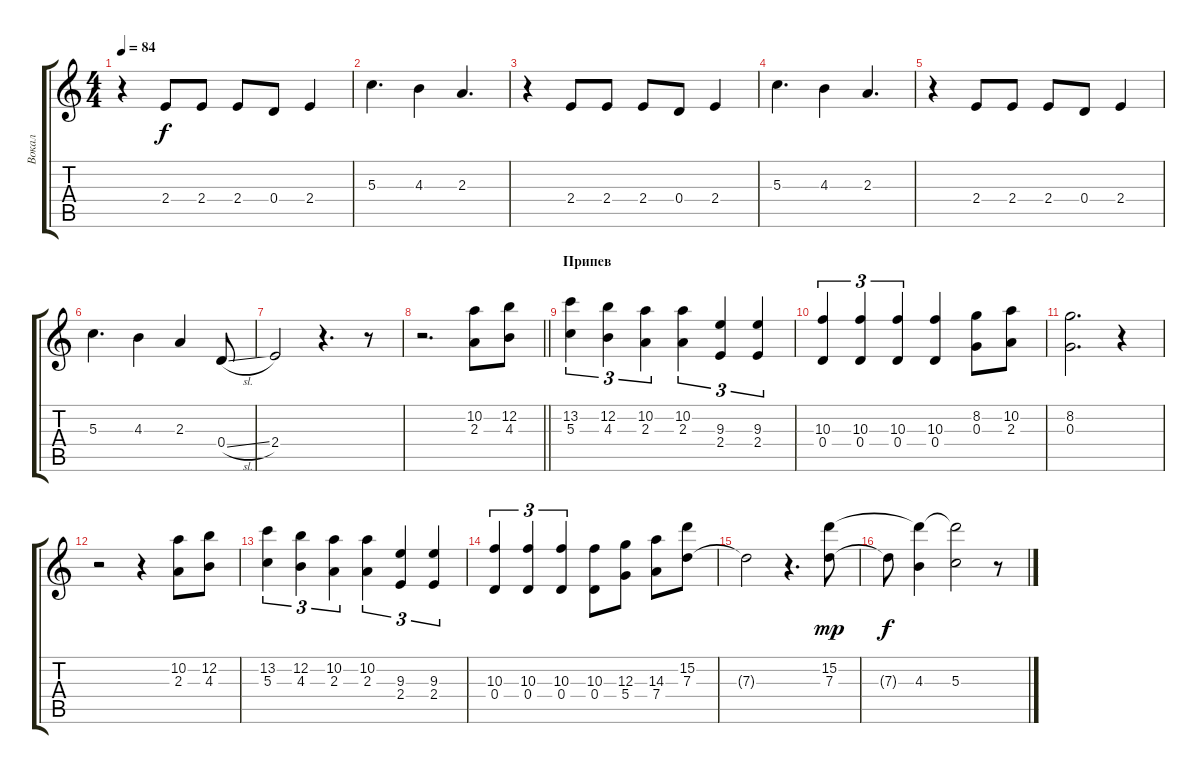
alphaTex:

\track ("Вокал" "Вокал") {instrument acousticguitarnylon}
\staff {score tabs}
\tuning (E4 B3 G3 D3 A2 E2) {hide}
\ts (4 4)
\tempo 84
\clef g2
\ks c
r.4{dy f} 2.4.8 2.4.8 2.4.8 0.4.8 2.4.4 |
5.3.4{d} 4.3.4 2.3.4{d} |
r.4 2.4.8 2.4.8 2.4.8 0.4.8 2.4.4 |
5.3.4{d} 4.3.4 2.3.4{d} |
r.4 2.4.8 2.4.8 2.4.8 0.4.8 2.4.4 |
5.3.4{d} 4.3.4 2.3.4 0.4{sl}.8 |
2.4.2 r.4{d} r.8 |
\barLineRight lightlight
r.2{d} (10.2 2.3).8 (12.2 4.3).8 |
\section ("" "Припев")
(13.2 5.3).4{tu (3 2)} (12.2 4.3).4{tu (3 2)} (10.2 2.3).4{tu (3 2)} (10.2 2.3).4{tu (3 2)} (9.3 2.4).4{tu (3 2)} (9.3 2.4).4{tu (3 2)} |
(10.3 0.4).4{tu (3 2)} (10.3 0.4).4{tu (3 2)} (10.3 0.4).4{tu (3 2)} (10.3 0.4).4 (8.2 0.3).8 (10.2 2.3).8 |
(8.2 0.3).2{d} r.4 |
r.2 r.4 (10.2 2.3).8 (12.2 4.3).8 |
(13.2 5.3).4{tu (3 2)} (12.2 4.3).4{tu (3 2)} (10.2 2.3).4{tu (3 2)} (10.2 2.3).4{tu (3 2)} (9.3 2.4).4{tu (3 2)} (9.3 2.4).4{tu (3 2)} |
(10.3 0.4).4{tu (3 2)} (10.3 0.4).4{tu (3 2)} (10.3 0.4).4{tu (3 2)} (10.3 0.4).8 (12.3 5.4).8 (14.3 7.4).8 (15.2 7.3).8 |
7.3{t}.2 r.4{d} (15.2 7.3).8{dy mp} |
7.3{t}.8{dy f} (15.2{t} 4.3).4 (15.2{t} 5.3).2 r.8
